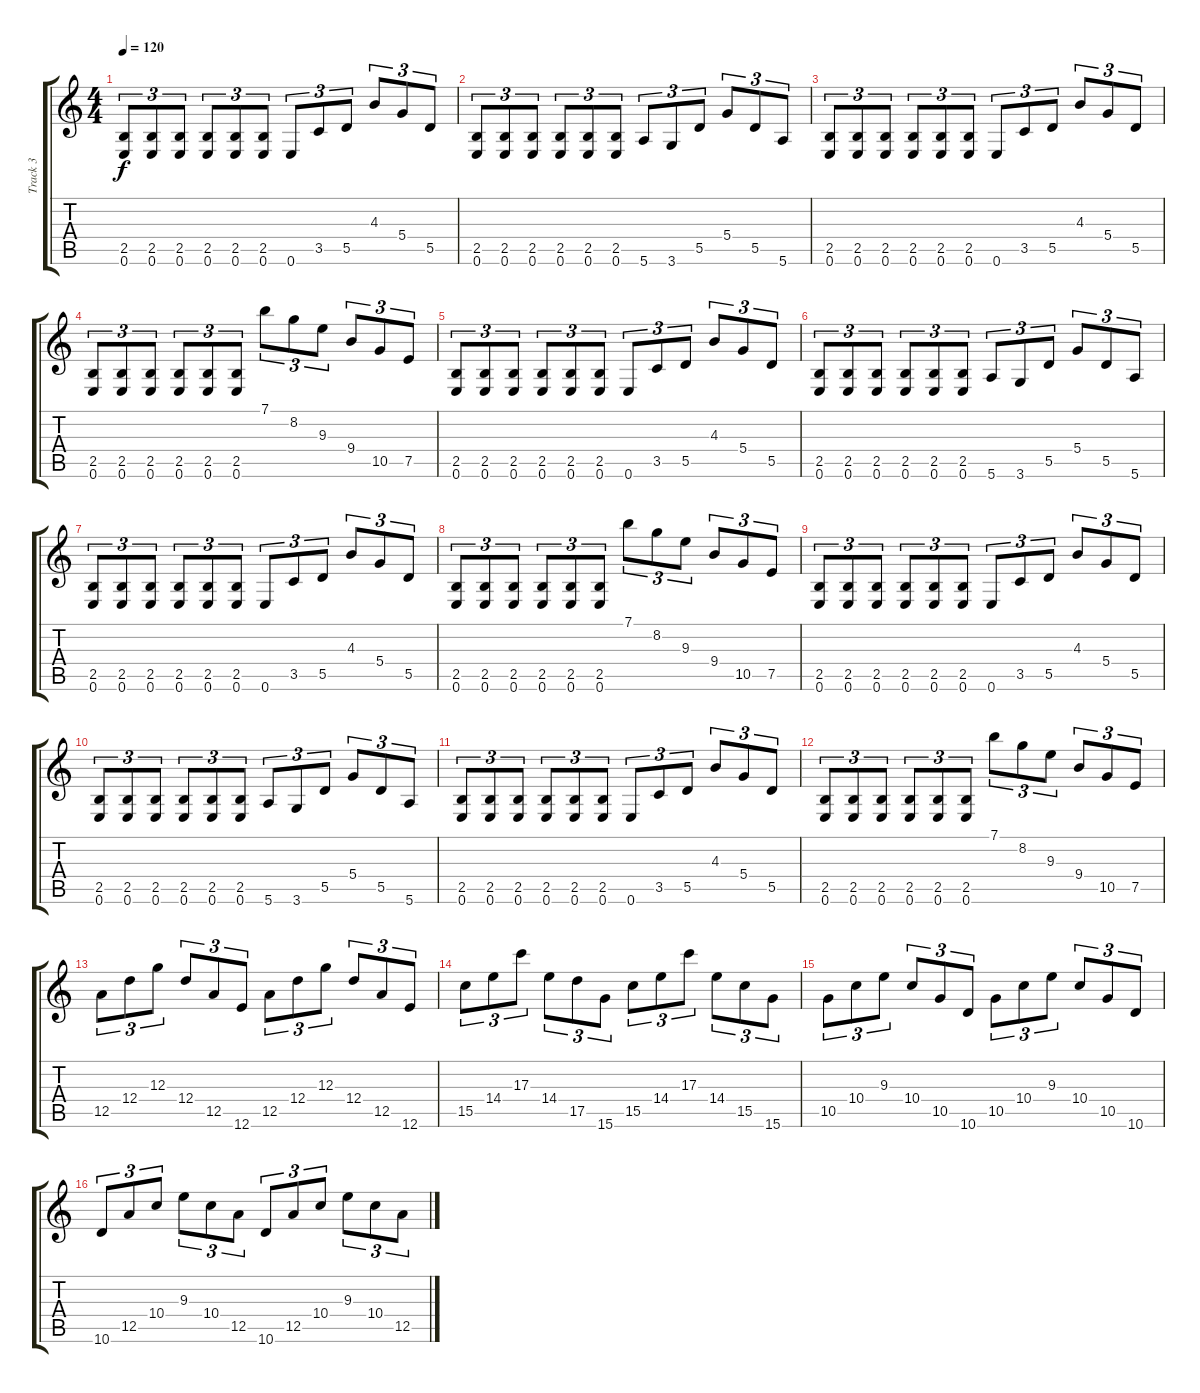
\track ("Track 3" "Track 3") {instrument distortionguitar}
\staff {score tabs}
\tuning (E4 B3 G3 D3 A2 E2) {hide}
\ts (4 4)
\tempo 120
\clef g2
\ks c
(2.5 0.6).8{tu (3 2) dy f} (2.5 0.6).8{tu (3 2)} (2.5 0.6).8{tu (3 2)} (2.5 0.6).8{tu (3 2)} (2.5 0.6).8{tu (3 2)} (2.5 0.6).8{tu (3 2)} 0.6.8{tu (3 2)} 3.5.8{tu (3 2)} 5.5.8{tu (3 2)} 4.3.8{tu (3 2)} 5.4.8{tu (3 2)} 5.5.8{tu (3 2)} |
(2.5 0.6).8{tu (3 2)} (2.5 0.6).8{tu (3 2)} (2.5 0.6).8{tu (3 2)} (2.5 0.6).8{tu (3 2)} (2.5 0.6).8{tu (3 2)} (2.5 0.6).8{tu (3 2)} 5.6.8{tu (3 2)} 3.6.8{tu (3 2)} 5.5.8{tu (3 2)} 5.4.8{tu (3 2)} 5.5.8{tu (3 2)} 5.6.8{tu (3 2)} |
(2.5 0.6).8{tu (3 2)} (2.5 0.6).8{tu (3 2)} (2.5 0.6).8{tu (3 2)} (2.5 0.6).8{tu (3 2)} (2.5 0.6).8{tu (3 2)} (2.5 0.6).8{tu (3 2)} 0.6.8{tu (3 2)} 3.5.8{tu (3 2)} 5.5.8{tu (3 2)} 4.3.8{tu (3 2)} 5.4.8{tu (3 2)} 5.5.8{tu (3 2)} |
(2.5 0.6).8{tu (3 2)} (2.5 0.6).8{tu (3 2)} (2.5 0.6).8{tu (3 2)} (2.5 0.6).8{tu (3 2)} (2.5 0.6).8{tu (3 2)} (2.5 0.6).8{tu (3 2)} 7.1.8{tu (3 2)} 8.2.8{tu (3 2)} 9.3.8{tu (3 2)} 9.4.8{tu (3 2)} 10.5.8{tu (3 2)} 7.5.8{tu (3 2)} |
(2.5 0.6).8{tu (3 2)} (2.5 0.6).8{tu (3 2)} (2.5 0.6).8{tu (3 2)} (2.5 0.6).8{tu (3 2)} (2.5 0.6).8{tu (3 2)} (2.5 0.6).8{tu (3 2)} 0.6.8{tu (3 2)} 3.5.8{tu (3 2)} 5.5.8{tu (3 2)} 4.3.8{tu (3 2)} 5.4.8{tu (3 2)} 5.5.8{tu (3 2)} |
(2.5 0.6).8{tu (3 2)} (2.5 0.6).8{tu (3 2)} (2.5 0.6).8{tu (3 2)} (2.5 0.6).8{tu (3 2)} (2.5 0.6).8{tu (3 2)} (2.5 0.6).8{tu (3 2)} 5.6.8{tu (3 2)} 3.6.8{tu (3 2)} 5.5.8{tu (3 2)} 5.4.8{tu (3 2)} 5.5.8{tu (3 2)} 5.6.8{tu (3 2)} |
(2.5 0.6).8{tu (3 2)} (2.5 0.6).8{tu (3 2)} (2.5 0.6).8{tu (3 2)} (2.5 0.6).8{tu (3 2)} (2.5 0.6).8{tu (3 2)} (2.5 0.6).8{tu (3 2)} 0.6.8{tu (3 2)} 3.5.8{tu (3 2)} 5.5.8{tu (3 2)} 4.3.8{tu (3 2)} 5.4.8{tu (3 2)} 5.5.8{tu (3 2)} |
(2.5 0.6).8{tu (3 2)} (2.5 0.6).8{tu (3 2)} (2.5 0.6).8{tu (3 2)} (2.5 0.6).8{tu (3 2)} (2.5 0.6).8{tu (3 2)} (2.5 0.6).8{tu (3 2)} 7.1.8{tu (3 2)} 8.2.8{tu (3 2)} 9.3.8{tu (3 2)} 9.4.8{tu (3 2)} 10.5.8{tu (3 2)} 7.5.8{tu (3 2)} |
(2.5 0.6).8{tu (3 2)} (2.5 0.6).8{tu (3 2)} (2.5 0.6).8{tu (3 2)} (2.5 0.6).8{tu (3 2)} (2.5 0.6).8{tu (3 2)} (2.5 0.6).8{tu (3 2)} 0.6.8{tu (3 2)} 3.5.8{tu (3 2)} 5.5.8{tu (3 2)} 4.3.8{tu (3 2)} 5.4.8{tu (3 2)} 5.5.8{tu (3 2)} |
(2.5 0.6).8{tu (3 2)} (2.5 0.6).8{tu (3 2)} (2.5 0.6).8{tu (3 2)} (2.5 0.6).8{tu (3 2)} (2.5 0.6).8{tu (3 2)} (2.5 0.6).8{tu (3 2)} 5.6.8{tu (3 2)} 3.6.8{tu (3 2)} 5.5.8{tu (3 2)} 5.4.8{tu (3 2)} 5.5.8{tu (3 2)} 5.6.8{tu (3 2)} |
(2.5 0.6).8{tu (3 2)} (2.5 0.6).8{tu (3 2)} (2.5 0.6).8{tu (3 2)} (2.5 0.6).8{tu (3 2)} (2.5 0.6).8{tu (3 2)} (2.5 0.6).8{tu (3 2)} 0.6.8{tu (3 2)} 3.5.8{tu (3 2)} 5.5.8{tu (3 2)} 4.3.8{tu (3 2)} 5.4.8{tu (3 2)} 5.5.8{tu (3 2)} |
(2.5 0.6).8{tu (3 2)} (2.5 0.6).8{tu (3 2)} (2.5 0.6).8{tu (3 2)} (2.5 0.6).8{tu (3 2)} (2.5 0.6).8{tu (3 2)} (2.5 0.6).8{tu (3 2)} 7.1.8{tu (3 2)} 8.2.8{tu (3 2)} 9.3.8{tu (3 2)} 9.4.8{tu (3 2)} 10.5.8{tu (3 2)} 7.5.8{tu (3 2)} |
12.5.8{tu (3 2)} 12.4.8{tu (3 2)} 12.3.8{tu (3 2)} 12.4.8{tu (3 2)} 12.5.8{tu (3 2)} 12.6.8{tu (3 2)} 12.5.8{tu (3 2)} 12.4.8{tu (3 2)} 12.3.8{tu (3 2)} 12.4.8{tu (3 2)} 12.5.8{tu (3 2)} 12.6.8{tu (3 2)} |
15.5.8{tu (3 2)} 14.4.8{tu (3 2)} 17.3.8{tu (3 2)} 14.4.8{tu (3 2)} 17.5.8{tu (3 2)} 15.6.8{tu (3 2)} 15.5.8{tu (3 2)} 14.4.8{tu (3 2)} 17.3.8{tu (3 2)} 14.4.8{tu (3 2)} 15.5.8{tu (3 2)} 15.6.8{tu (3 2)} |
10.5.8{tu (3 2)} 10.4.8{tu (3 2)} 9.3.8{tu (3 2)} 10.4.8{tu (3 2)} 10.5.8{tu (3 2)} 10.6.8{tu (3 2)} 10.5.8{tu (3 2)} 10.4.8{tu (3 2)} 9.3.8{tu (3 2)} 10.4.8{tu (3 2)} 10.5.8{tu (3 2)} 10.6.8{tu (3 2)} |
10.6.8{tu (3 2)} 12.5.8{tu (3 2)} 10.4.8{tu (3 2)} 9.3.8{tu (3 2)} 10.4.8{tu (3 2)} 12.5.8{tu (3 2)} 10.6.8{tu (3 2)} 12.5.8{tu (3 2)} 10.4.8{tu (3 2)} 9.3.8{tu (3 2)} 10.4.8{tu (3 2)} 12.5.8{tu (3 2)}
